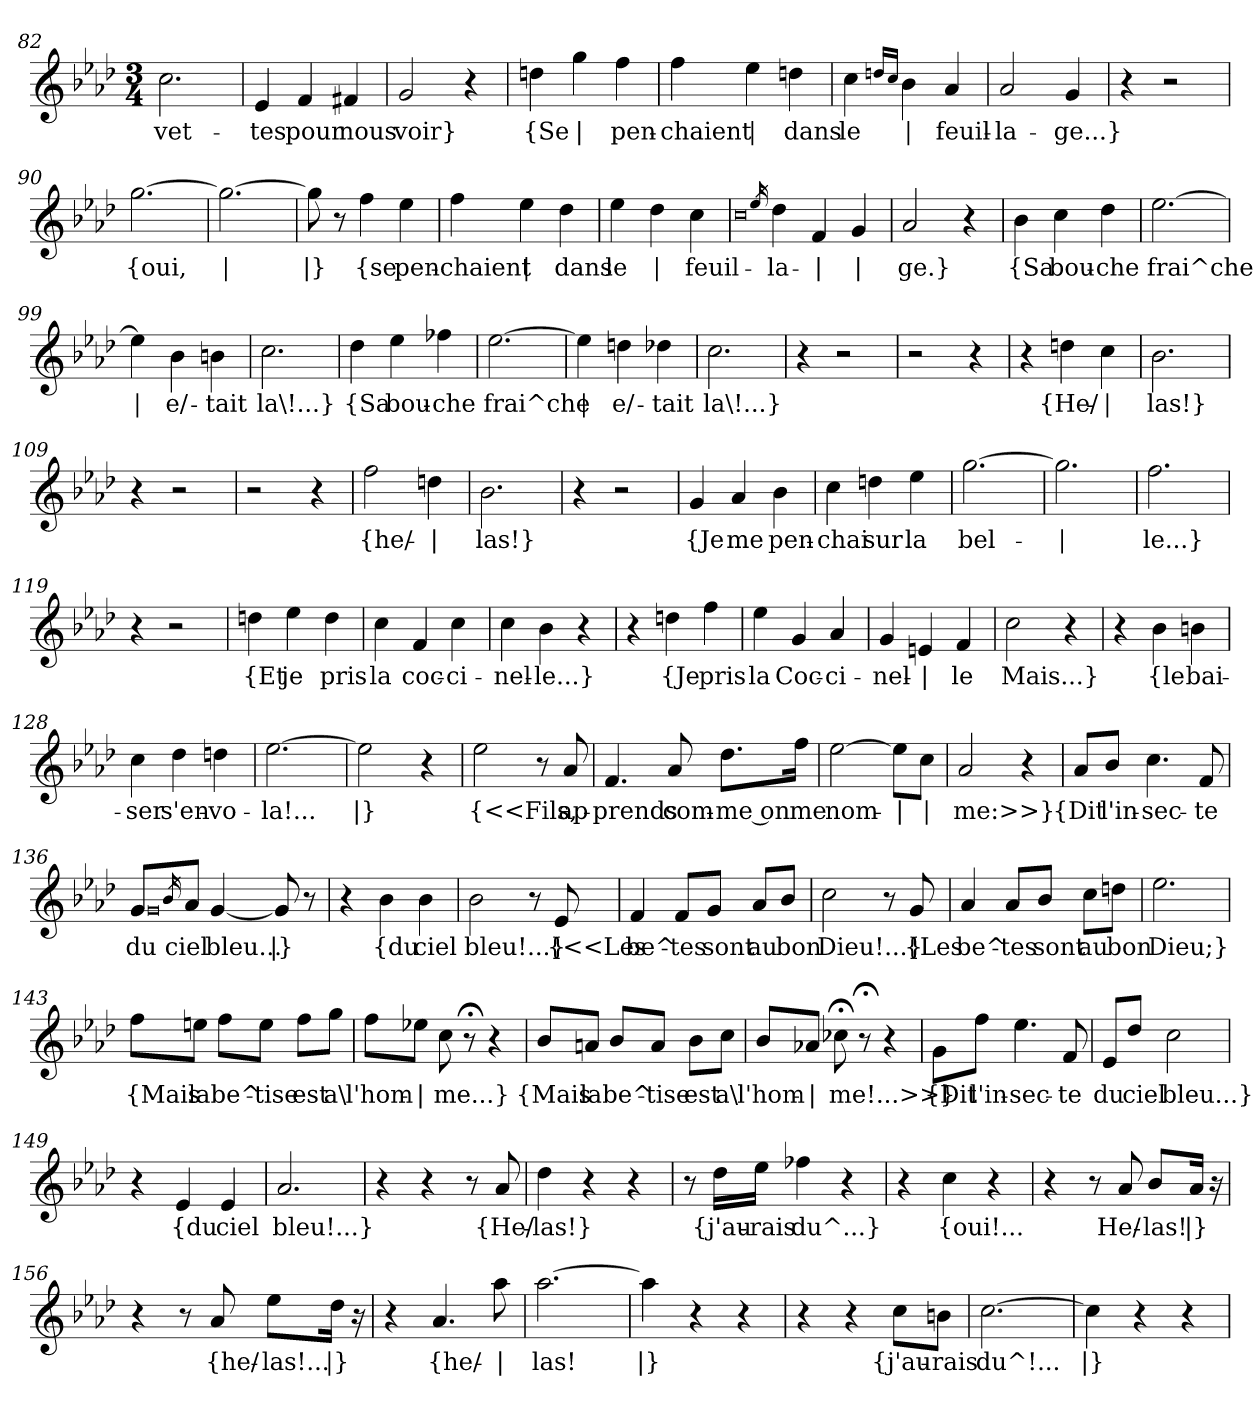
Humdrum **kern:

**kern	**text
*part1	*part1
*staff1	*staff1
*clefG2	*
*k[b-e-a-d-]	*
*M3/4	*
=82	=82
!	!LO:LY:b
2.cc\	-vet-
!!LO:LB:g=z
=83	=83
!	!LO:LY:b
4e-/	-tes
!	!LO:LY:b
4f/	pour
!	!LO:LY:b
4f#X/	nous
=84	=84
!	!LO:LY:b
2g/	voir}
4r	.
=85	=85
!	!LO:LY:b
4ddn\	{Se
!	!LO:LY:b
4gg\	|
!	!LO:LY:b
4ff\	pen-
=86	=86
!	!LO:LY:b
4ff\	-chaient
!	!LO:LY:b
4ee-\	|
!	!LO:LY:b
4ddn\	dans
=87	=87
!	!LO:LY:b
4cc\	le
16qddn/LL	.
16qcc/JJ	.
!	!LO:LY:b
4b-\	|
!	!LO:LY:b
4a-/	feuil-
=88	=88
!	!LO:LY:b
2a-/	-la-
!	!LO:LY:b
4g/	-ge...}
=89	=89
4r	.
2r	.
=90	=90
!	!LO:LY:b
[2.gg\	{oui,
=91	=91
!	!LO:LY:b
2.gg\_	|
!!LO:LB:g=z
=92	=92
!	!LO:LY:b
8gg\]	|}
8r	.
!	!LO:LY:b
4ff\	{se
!	!LO:LY:b
4ee-\	pen-
=93	=93
!	!LO:LY:b
4ff\	-chaient
!	!LO:LY:b
4ee-\	|
!	!LO:LY:b
4dd-\	dans
=94	=94
!	!LO:LY:b
4ee-\	le
!	!LO:LY:b
4dd-\	|
!	!LO:LY:b
4cc\	feuil-
=95	=95
0qcc	.
16qee-/	.
!	!LO:LY:b
4dd-\	-la-
!	!LO:LY:b
4f/	|
!	!LO:LY:b
4g/	|
=96	=96
!	!LO:LY:b
2a-/	-ge.}
4r	.
=97	=97
!	!LO:LY:b
4b-\	{Sa
!	!LO:LY:b
4cc\	bou-
!	!LO:LY:b
4dd-\	-che
=98	=98
!	!LO:LY:b
[2.ee-\	frai^che
=99	=99
!	!LO:LY:b
4ee-\]	|
!	!LO:LY:b
4b-\	e/-
!	!LO:LY:b
4bn\	-tait
!!LO:PB:g=z
=100	=100
!	!LO:LY:b
2.cc\	la\!...}
=101	=101
!	!LO:LY:b
4dd-\	{Sa
!	!LO:LY:b
4ee-\	bou-
!	!LO:LY:b
4ff-X\	-che
=102	=102
!	!LO:LY:b
[2.ee-\	frai^che
=103	=103
!	!LO:LY:b
4ee-\]	|
!	!LO:LY:b
4ddn\	e/-
!	!LO:LY:b
4dd-X\	-tait
=104	=104
!	!LO:LY:b
2.cc\	la\!...}
=105	=105
4r	.
2r	.
=106	=106
2r	.
4r	.
=107	=107
4r	.
!	!LO:LY:b
4ddn\	{He/-
!	!LO:LY:b
4cc\	|
=108	=108
!	!LO:LY:b
2.b-\	-las!}
=109	=109
4r	.
2r	.
=110	=110
2r	.
4r	.
!!LO:LB:g=z
=111	=111
!	!LO:LY:b
2ff\	{he/-
!	!LO:LY:b
4ddn\	|
=112	=112
!	!LO:LY:b
2.b-\	-las!}
=113	=113
4r	.
2r	.
=114	=114
!	!LO:LY:b
4g/	{Je
!	!LO:LY:b
4a-/	me
!	!LO:LY:b
4b-\	pen-
=115	=115
!	!LO:LY:b
4cc\	-chai
!	!LO:LY:b
4ddn\	sur
!	!LO:LY:b
4ee-\	la
=116	=116
!	!LO:LY:b
[2.gg\	bel-
=117	=117
!	!LO:LY:b
2.gg\]	|
=118	=118
!	!LO:LY:b
2.ff\	-le...}
=119	=119
4r	.
2r	.
=120	=120
!	!LO:LY:b
4ddn\	{Et
!	!LO:LY:b
4ee-\	je
!	!LO:LY:b
4dd\	pris
=121	=121
!	!LO:LY:b
4cc\	la
!	!LO:LY:b
4f/	coc-
!	!LO:LY:b
4cc\	-ci-
!!LO:LB:g=z
=122	=122
!	!LO:LY:b
4cc\	-nel-
!	!LO:LY:b
4b-\	-le...}
4r	.
=123	=123
4r	.
!	!LO:LY:b
4ddn\	{Je
!	!LO:LY:b
4ff\	pris
=124	=124
!	!LO:LY:b
4ee-\	la
!	!LO:LY:b
4g/	Coc-
!	!LO:LY:b
4a-/	-ci-
=125	=125
!	!LO:LY:b
4g/	-nel-
!	!LO:LY:b
4en/	|
!	!LO:LY:b
4f/	-le
=126	=126
!	!LO:LY:b
2cc\	Mais...}
4r	.
=127	=127
4r	.
!	!LO:LY:b
4b-\	{le
!	!LO:LY:b
4bn\	bai-
=128	=128
!	!LO:LY:b
4cc\	-ser
!	!LO:LY:b
4dd-\	s'en-
!	!LO:LY:b
4ddn\	-vo-
=129	=129
!	!LO:LY:b
[2.ee-\	-la!...
=130	=130
!	!LO:LY:b
2ee-\]	|}
4r	.
!!LO:LB:g=z
=131	=131
!	!LO:LY:b
2ee-\	{<<Fils,
8r	.
!	!LO:LY:b
8a-/	ap-
=132	=132
!	!LO:LY:b
4.f/	-prends
!	!LO:LY:b
8a-/	com-
!	!LO:LY:b
8.dd-\L	-me on
!	!LO:LY:b
16ff\Jk	me
=133	=133
!	!LO:LY:b
[2ee-\	nom-
!	!LO:LY:b
8ee-\L]	|
!	!LO:LY:b
8cc\J	|
=134	=134
!	!LO:LY:b
2a-/	-me:>>}
4r	.
=135	=135
!	!LO:LY:b
8a-/L	{Dit
!	!LO:LY:b
8b-/J	l'in-
!	!LO:LY:b
4.cc\	-sec-
!	!LO:LY:b
8f/	-te
=136	=136
!	!LO:LY:b
8g/L	du
0qg	.
16qb-/	.
!	!LO:LY:b
8a-/J	ciel
!	!LO:LY:b
[4g/	bleu...
!	!LO:LY:b
8g/]	|}
8r	.
!!LO:LB:g=z
=137	=137
4r	.
!	!LO:LY:b
4b-\	{du
!	!LO:LY:b
4b-\	ciel
=138	=138
!	!LO:LY:b
2b-\	bleu!...}
8r	.
!	!LO:LY:b
8e-/	{<<Les
=139	=139
!	!LO:LY:b
4f/	be^-
!	!LO:LY:b
8f/L	-tes
!	!LO:LY:b
8g/J	sont
!	!LO:LY:b
8a-/L	au
!	!LO:LY:b
8b-/J	bon
=140	=140
!	!LO:LY:b
2cc\	Dieu!...}
8r	.
!	!LO:LY:b
8g/	{Les
=141	=141
!	!LO:LY:b
4a-/	be^-
!	!LO:LY:b
8a-/L	-tes
!	!LO:LY:b
8b-/J	sont
!	!LO:LY:b
8cc\L	au
!	!LO:LY:b
8ddn\J	bon
=142	=142
!	!LO:LY:b
2.ee-\	Dieu;}
!!LO:LB:g=z
=143	=143
!	!LO:LY:b
8ff\L	{Mais
!	!LO:LY:b
8een\J	la
!	!LO:LY:b
8ff\L	be^-
!	!LO:LY:b
8ee\J	-tise
!	!LO:LY:b
8ff\L	est
!	!LO:LY:b
8gg\J	a\
=144	=144
!	!LO:LY:b
8ff\L	l'hom-
!	!LO:LY:b
8ee-X\J	|
!	!LO:LY:b
8cc\	-me...}
8r;<	.
4r	.
=145	=145
!	!LO:LY:b
8b-/L	{Mais
!	!LO:LY:b
8an/J	la
!	!LO:LY:b
8b-/L	be^-
!	!LO:LY:b
8a/J	-tise
!	!LO:LY:b
8b-\L	est
!	!LO:LY:b
8cc\J	a\
=146	=146
!	!LO:LY:b
8b-/L	l'hom-
!	!LO:LY:b
8a-X/J	|
!	!LO:LY:b
8cc-X;<\	-me!...>>}
8r;<	.
4r	.
!!LO:LB:g=z
=147	=147
!	!LO:LY:b
8g\L	{Dit
!	!LO:LY:b
8ff\J	l'in-
!	!LO:LY:b
4.ee-\	-sec-
!	!LO:LY:b
8f/	-te
=148	=148
!	!LO:LY:b
8e-/L	du
!	!LO:LY:b
8dd-/J	ciel
!	!LO:LY:b
2cc\	bleu...}
=149	=149
4r	.
!	!LO:LY:b
4e-/	{du
!	!LO:LY:b
4e-/	ciel
=150	=150
!	!LO:LY:b
2.a-/	bleu!...}
=151	=151
4r	.
4r	.
8r	.
!	!LO:LY:b
8a-/	{He/-
=152	=152
!	!LO:LY:b
4dd-\	-las!}
4r	.
4r	.
=153	=153
8r	.
!	!LO:LY:b
16dd-\LL	{j'au-
!	!LO:LY:b
16ee-\JJ	-rais
!	!LO:LY:b
4ff-X\	du^...}
4r	.
!!LO:LB:g=z
=154	=154
4r	.
!	!LO:LY:b
4cc\	{oui!...
4r	.
=155	=155
4r	.
8r	.
!	!LO:LY:b
8a-/	He/-
!	!LO:LY:b
8b-/L	-las!
!	!LO:LY:b
16a-/Jk	|}
16r	.
=156	=156
4r	.
8r	.
!	!LO:LY:b
8a-/	{he/-
!	!LO:LY:b
8ee-\L	-las!...
!	!LO:LY:b
16dd-\Jk	|}
16r	.
=157	=157
4r	.
!	!LO:LY:b
4.a-/	{he/-
!	!LO:LY:b
8aa-\	|
=158	=158
!	!LO:LY:b
[2.aa-\	-las!
=159	=159
!	!LO:LY:b
4aa-\]	|}
4r	.
4r	.
=160	=160
4r	.
4r	.
!	!LO:LY:b
8cc\L	{j'au-
!	!LO:LY:b
8bn\J	-rais
=161	=161
!	!LO:LY:b
[2.cc\	du^!...
=162	=162
!	!LO:LY:b
4cc\]	|}
4r	.
4r	.
=	=
*-	*-
